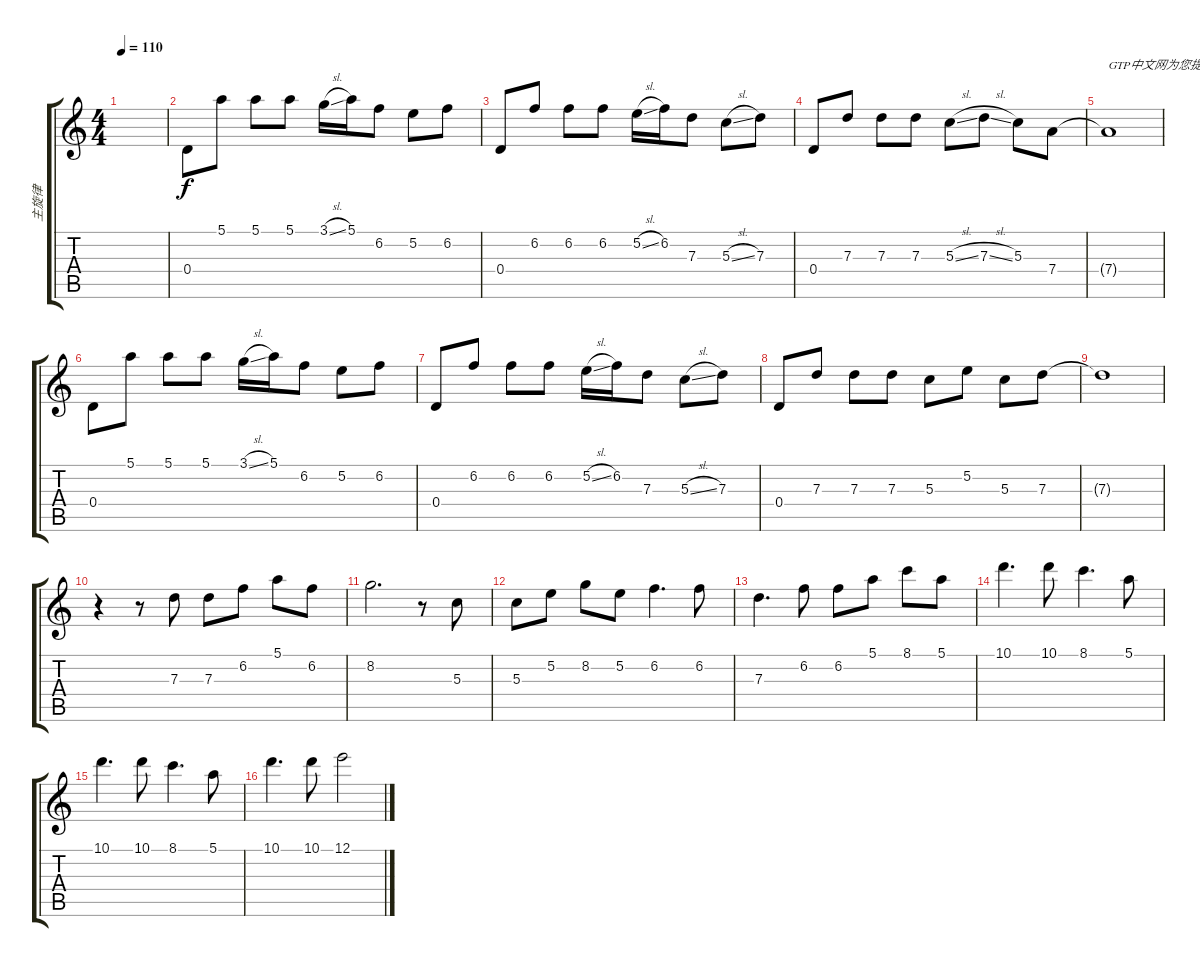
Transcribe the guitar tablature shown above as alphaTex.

\track ("主旋律" "主旋律") {instrument acousticguitarsteel}
\staff {score tabs}
\tuning (E4 B3 G3 D3 A2 E2) {hide}
\ts (4 4)
\tempo 110
\clef g2
\ks c
|
0.4.8 5.1.8 5.1.8 5.1.8 3.1{sl}.16 5.1.16 6.2.8 5.2.8 6.2.8 |
0.4.8 6.2.8 6.2.8 6.2.8 5.2{sl}.16 6.2.16 7.3.8 5.3{sl}.8 7.3.8 |
0.4.8 7.3.8 7.3.8 7.3.8 5.3{sl}.8 7.3{sl}.8 5.3.8 7.4.8 |
7.4{t}.1{txt "GTP中文网为您提供优秀的谱子"} |
0.4.8 5.1.8 5.1.8 5.1.8 3.1{sl}.16 5.1.16 6.2.8 5.2.8 6.2.8 |
0.4.8 6.2.8 6.2.8 6.2.8 5.2{sl}.16 6.2.16 7.3.8 5.3{sl}.8 7.3.8 |
0.4.8 7.3.8 7.3.8 7.3.8 5.3.8 5.2.8 5.3.8 7.3.8 |
7.3{t}.1 |
r.4 r.8 7.3.8 7.3.8 6.2.8 5.1.8 6.2.8 |
8.2.2{d} r.8 5.3.8 |
5.3.8 5.2.8 8.2.8 5.2.8 6.2.4{d} 6.2.8 |
7.3.4{d} 6.2.8 6.2.8 5.1.8 8.1.8 5.1.8 |
10.1.4{d} 10.1.8 8.1.4{d} 5.1.8 |
10.1.4{d} 10.1.8 8.1.4{d} 5.1.8 |
10.1.4{d} 10.1.8 12.1.2
